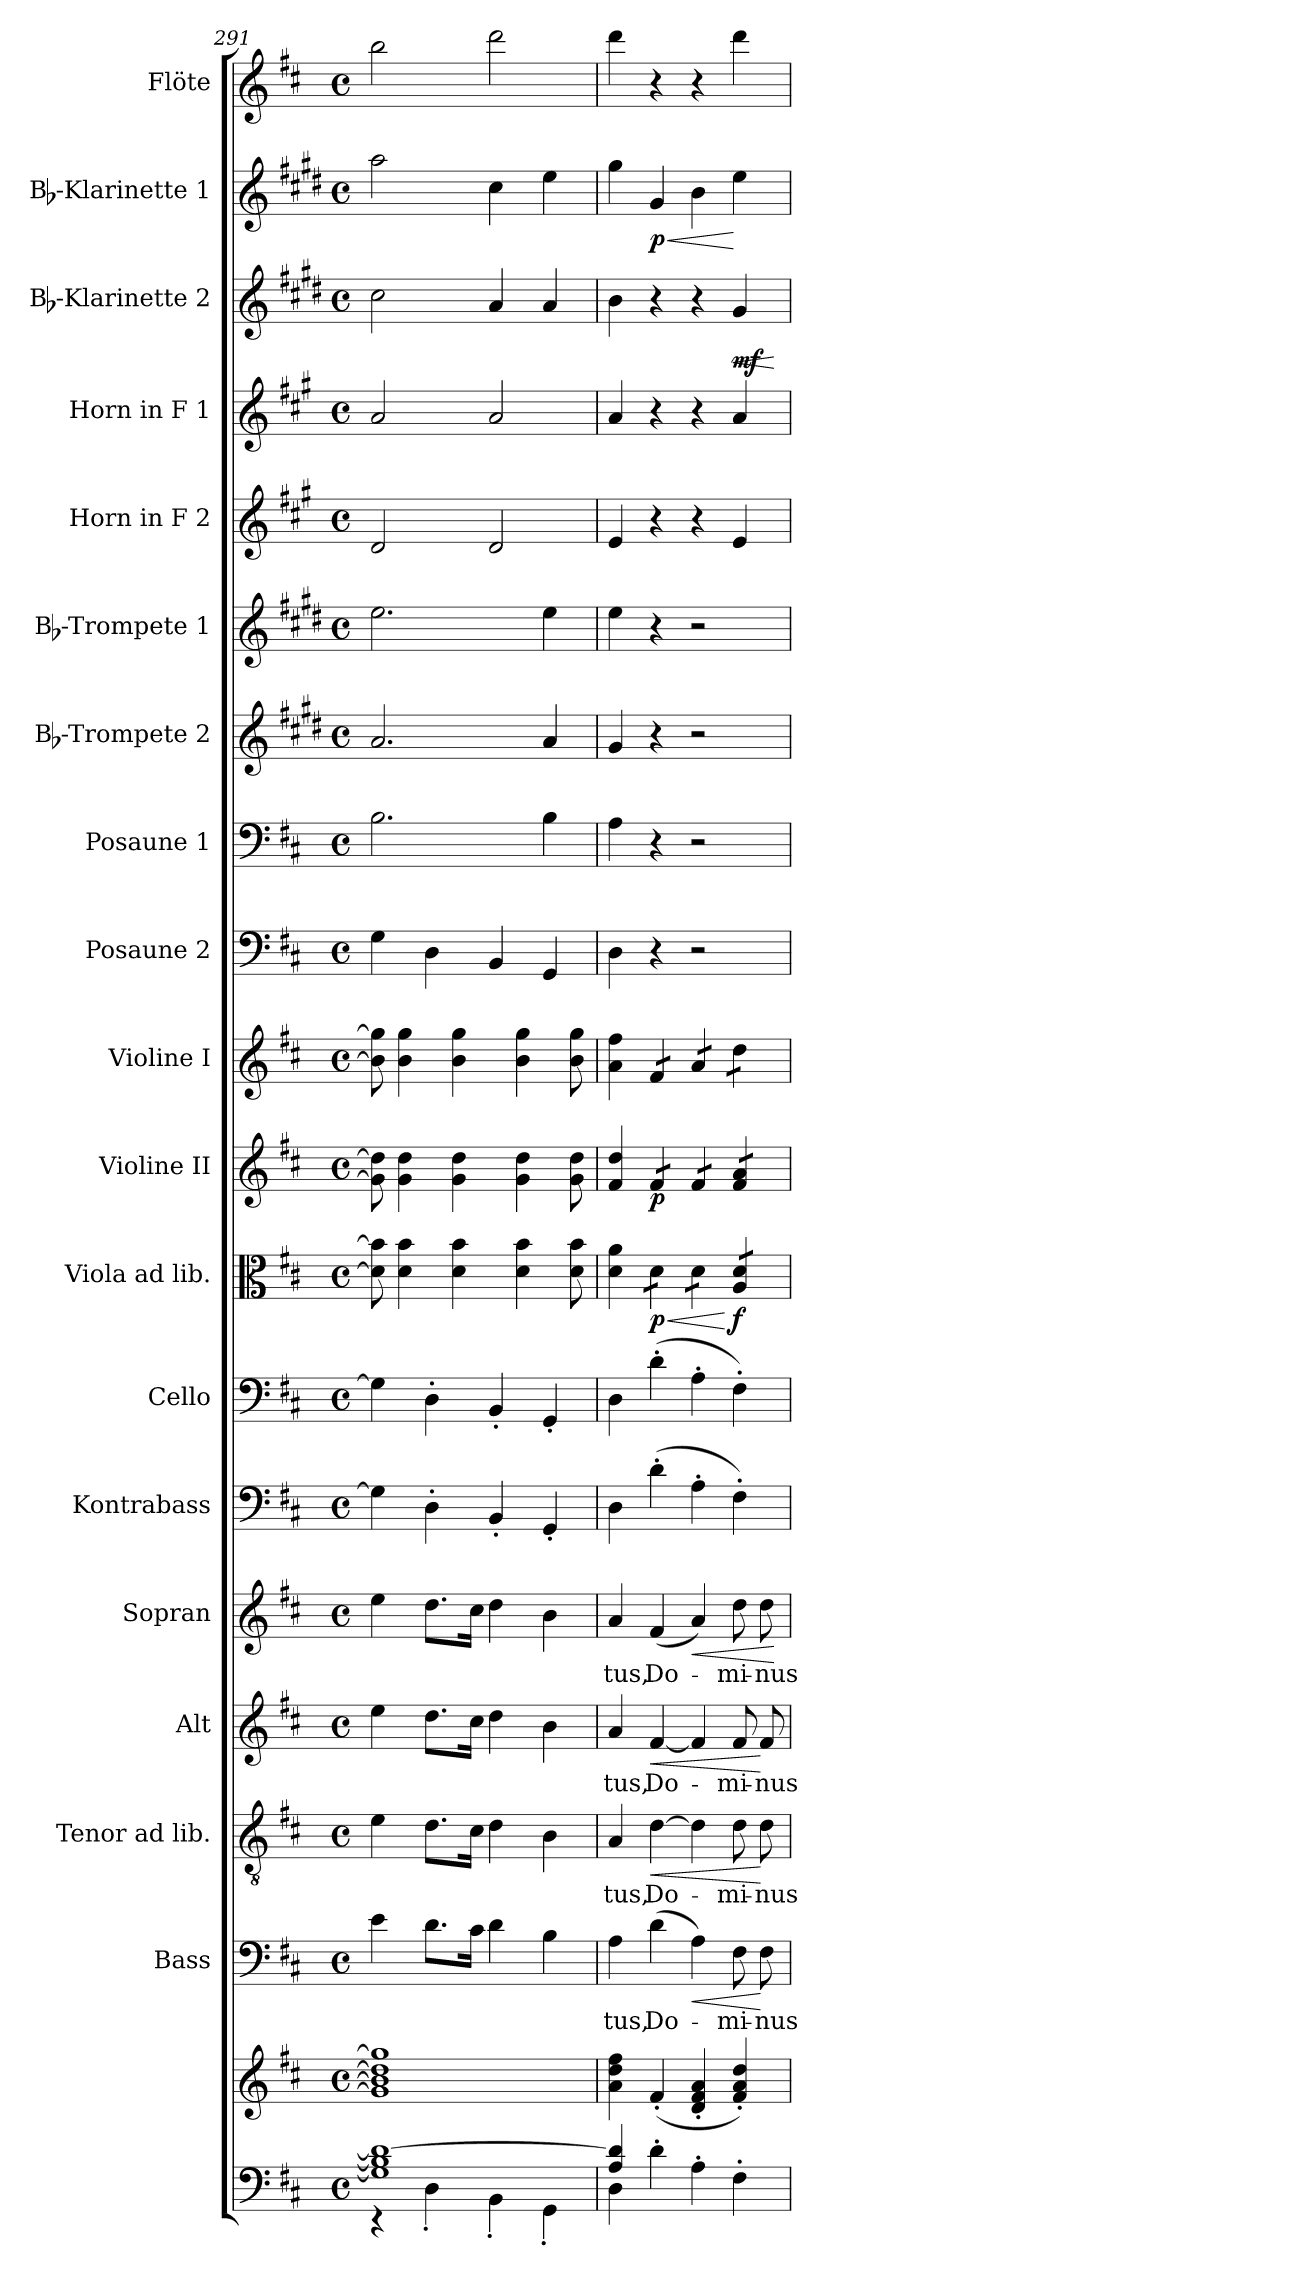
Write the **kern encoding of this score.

**kern	**kern	**kern	**text	**dynam	**kern	**text	**dynam	**kern	**text	**dynam	**kern	**text	**dynam	**kern	**kern	**kern	**dynam	**kern	**dynam	**kern	**kern	**kern	**kern	**kern	**kern	**kern	**kern	**dynam	**kern	**dynam	**kern
*part19	*part19	*part18	*part18	*part18	*part17	*part17	*part17	*part16	*part16	*part16	*part15	*part15	*part15	*part14	*part13	*part12	*part12	*part11	*part11	*part10	*part9	*part8	*part7	*part6	*part5	*part4	*part3	*part3	*part2	*part2	*part1
*staff20	*staff19	*staff18	*staff18	*staff18	*staff17	*staff17	*staff17	*staff16	*staff16	*staff16	*staff15	*staff15	*staff15	*staff14	*staff13	*staff12	*staff12	*staff11	*staff11	*staff10	*staff9	*staff8	*staff7	*staff6	*staff5	*staff4	*staff3	*staff3	*staff2	*staff2	*staff1
*	*	*I"Bass	*	*	*I"Tenor ad lib.	*	*	*I"Alt	*	*	*I"Sopran	*	*	*I"Kontrabass	*I"Cello	*I"Viola ad lib.	*	*I"Violine II	*	*I"Violine I	*I"Posaune 2	*I"Posaune 1	*I"Bb-Trompete 2	*I"Bb-Trompete 1	*I"Horn in F 2	*I"Horn in F 1	*I"Bb-Klarinette 2	*	*I"Bb-Klarinette 1	*	*I"Flöte
*	*	*I'B.	*	*	*I'T.	*	*	*I'A.	*	*	*I'S.	*	*	*I'Kb.	*	*I'Vla.	*	*I'Vl. II	*	*I'Vl. I	*I'Pos. 2	*I'Pos. 1	*I'Bb Trp. 2	*I'Bb Trp. 1	*	*	*I'Bb Kl. 2	*	*I'Bb Kl. 1	*	*I'Fl.
*clefF4	*clefG2	*clefF4	*	*	*clefGv2	*	*	*clefG2	*	*	*clefG2	*	*	*clefF4	*clefF4	*clefC3	*	*clefG2	*	*clefG2	*clefF4	*clefF4	*clefG2	*clefG2	*clefG2	*clefG2	*clefG2	*	*clefG2	*	*clefG2
*	*	*	*	*	*	*	*	*	*	*	*	*	*	*ITrd7c12	*	*	*	*	*	*	*	*	*ITrd1c2	*ITrd1c2	*ITrd4c7	*ITrd4c7	*ITrd1c2	*	*ITrd1c2	*	*
*k[f#c#]	*k[f#c#]	*k[f#c#]	*	*	*k[f#c#]	*	*	*k[f#c#]	*	*	*k[f#c#]	*	*	*k[f#c#]	*k[f#c#]	*k[f#c#]	*	*k[f#c#]	*	*k[f#c#]	*k[f#c#]	*k[f#c#]	*k[f#c#]	*k[f#c#]	*k[f#c#]	*k[f#c#]	*k[f#c#]	*	*k[f#c#]	*	*k[f#c#]
*D:	*D:	*D:	*	*	*D:	*	*	*D:	*	*	*D:	*	*	*D:	*D:	*D:	*	*D:	*	*D:	*D:	*D:	*D:	*D:	*D:	*D:	*D:	*	*D:	*	*D:
*M4/4	*M4/4	*M4/4	*	*	*M4/4	*	*	*M4/4	*	*	*M4/4	*	*	*M4/4	*M4/4	*M4/4	*	*M4/4	*	*M4/4	*M4/4	*M4/4	*M4/4	*M4/4	*M4/4	*M4/4	*M4/4	*	*M4/4	*	*M4/4
*met(c)	*met(c)	*met(c)	*	*	*met(c)	*	*	*met(c)	*	*	*met(c)	*	*	*met(c)	*met(c)	*met(c)	*	*met(c)	*	*met(c)	*met(c)	*met(c)	*met(c)	*met(c)	*met(c)	*met(c)	*met(c)	*	*met(c)	*	*met(c)
=291	=291	=291	=291	=291	=291	=291	=291	=291	=291	=291	=291	=291	=291	=291	=291	=291	=291	=291	=291	=291	=291	=291	=291	=291	=291	=291	=291	=291	=291	=291	=291
*^	*	*	*	*	*	*	*	*	*	*	*	*	*	*	*	*	*	*	*	*	*	*	*	*	*	*	*	*	*	*	*
1G] 1B] 1d_	4rEE	1g] 1b] 1dd] 1gg]	4e\	.	.	4e\	.	.	4ee\	.	.	4ee\	.	.	4GG\]	4G\]	8d\] 8b\]	.	8g\] 8dd\]	.	8b\] 8gg\]	4G\	2.B\	2.g/	2.dd\	2G/	2d/	2b\	.	2gg\	.	2bb\
.	.	.	.	.	.	.	.	.	.	.	.	.	.	.	.	.	4d\ 4b\	.	4g\ 4dd\	.	4b\ 4gg\	.	.	.	.	.	.	.	.	.	.	.
.	4D'>\	.	8.d\L	.	.	8.d\L	.	.	8.dd\L	.	.	8.dd\L	.	.	4DD'>\	4D'>\	.	.	.	.	.	4D\	.	.	.	.	.	.	.	.	.	.
.	.	.	.	.	.	.	.	.	.	.	.	.	.	.	.	.	4d\ 4b\	.	4g\ 4dd\	.	4b\ 4gg\	.	.	.	.	.	.	.	.	.	.	.
.	.	.	16c#\Jk	.	.	16c#\Jk	.	.	16cc#\Jk	.	.	16cc#\Jk	.	.	.	.	.	.	.	.	.	.	.	.	.	.	.	.	.	.	.	.
.	4BB'>\	.	4d\	.	.	4d\	.	.	4dd\	.	.	4dd\	.	.	4BBB'</	4BB'</	.	.	.	.	.	4BB/	.	.	.	2G/	2d/	4g/	.	4b\	.	2ddd\
.	.	.	.	.	.	.	.	.	.	.	.	.	.	.	.	.	4d\ 4b\	.	4g\ 4dd\	.	4b\ 4gg\	.	.	.	.	.	.	.	.	.	.	.
.	4GG'>\	.	4B\	.	.	4B\	.	.	4b\	.	.	4b\	.	.	4GGG'</	4GG'</	.	.	.	.	.	4GG/	4B\	4g/	4dd\	.	.	4g/	.	4dd\	.	.
.	.	.	.	.	.	.	.	.	.	.	.	.	.	.	.	.	8d\ 8b\	.	8g\ 8dd\	.	8b\ 8gg\	.	.	.	.	.	.	.	.	.	.	.
=292	=292	=292	=292	=292	=292	=292	=292	=292	=292	=292	=292	=292	=292	=292	=292	=292	=292	=292	=292	=292	=292	=292	=292	=292	=292	=292	=292	=292	=292	=292	=292	=292
!	!	!	!	!LO:LY:b	!	!	!LO:LY:b	!	!	!LO:LY:b	!	!	!LO:LY:b	!	!	!	!	!	!	!	!	!	!	!	!	!	!	!	!	!	!	!
4A/ 4d/]	4D\	4a\ 4dd\ 4ff#\	4A\	-tus,	.	4A/	-tus,	.	4a/	-tus,	.	4a/	-tus,	.	4DD\	4D\	4d\ 4a\	.	4f#/ 4dd/	.	4a\ 4ff#\	4D\	4A\	4f#/	4dd\	4A/	4d/	4a\	.	4ff#\	.	4ddd\
!	!	!	!	!LO:LY:b	!	!	!LO:LY:b	!LO:HP:b	!	!LO:LY:b	!LO:HP:b	!	!LO:LY:b	!	!	!	!	!LO:HP:b	!	!	!	!	!	!	!	!	!	!	!	!	!LO:HP:b	!
!	!	!	!	!	!	!	!	!	!	!	!	!	!	!	!	!	!	!LO:DY:n=1:b	!	!LO:DY:b	!	!	!	!	!	!	!	!	!	!	!LO:DY:n=1:b	!
*	*	*	*	*	*	*	*	*	*	*	*	*	*	*	*	*	*tremolo	*	*	*	*	*	*	*	*	*	*	*	*	*	*	*
*	*	*	*	*	*	*	*	*	*	*	*	*	*	*	*	*	*	*	*tremolo	*	*	*	*	*	*	*	*	*	*	*	*	*
*	*	*	*	*	*	*	*	*	*	*	*	*	*	*	*	*	*	*	*	*	*tremolo	*	*	*	*	*	*	*	*	*	*	*
2.ryy	4d'>\	(4f#'</	(>4d\	Do-	.	[4d\	Do-	<	[4f#/	Do-	<	(<4f#/	Do-	.	(>4D'>\	(>4d'>\	8d\L	< p	8f#/L	p	8f#/L	4r	4r	4r	4r	4r	4r	4r	.	4f#/	< p	4r
.	.	.	.	.	.	.	.	.	.	.	.	.	.	.	.	.	8d\J	.	8f#/J	.	8f#/J	.	.	.	.	.	.	.	.	.	.	.
!	!	!	!	!	!LO:HP:b	!	!	!	!	!	!	!	!	!LO:HP:b	!	!	!	!	!	!	!	!	!	!	!	!	!	!	!	!	!	!
.	4A'>\	4d/'< 4f#/'< 4a/'<	4A\)	.	<	4d\]	.	.	4f#/]	.	.	4a/)	.	<	4AA'>\	4A'>\	8d\L	.	8f#/L	.	8a/L	2r	2r	2r	2r	4r	4r	4r	.	4a\	.	4r
.	.	.	.	.	.	.	.	.	.	.	.	.	.	.	.	.	8d\J	.	8f#/J	.	8a/J	.	.	.	.	.	.	.	.	.	.	.
!	!	!	!	!LO:LY:b	!	!	!LO:LY:b	!	!	!LO:LY:b	!	!	!LO:LY:b	!	!	!	!	!LO:DY:n=2:b	!	!	!	!	!	!	!	!	!	!	!LO:HP:b	!	!	!
!	!	!	!	!	!	!	!	!	!	!	!	!	!	!	!	!	!	!	!	!	!	!	!	!	!	!	!	!	!LO:DY:n=1:b	!	!	!
.	4F#'>\	4f#/'< 4a/'< 4dd/'<)	8F#\	-mi-	.	8d\	-mi-	.	8f#/	-mi-	.	8dd\	-mi-	.	4FF#'>\)	4F#'>\)	8A/ 8d/L	[ f	8f#/ 8a/L	.	8dd\L	.	.	.	.	4A/	4d/	4f#/	< mf	4dd\	[	4ddd\
!	!	!	!	!LO:LY:b	!	!	!LO:LY:b	!	!	!LO:LY:b	!	!	!LO:LY:b	!	!	!	!	!	!	!	!	!	!	!	!	!	!	!	!	!	!	!
.	.	.	8F#\	-nus	[	8d\	-nus	[	8f#/	-nus	[	8dd\	-nus	.	.	.	8A/ 8d/J	.	8f#/ 8a/J	.	8dd\J	.	.	.	.	.	.	.	.	.	.	.
*	*	*	*	*	*	*	*	*	*	*	*	*	*	*	*	*	*	*	*	*	*Xtremolo	*	*	*	*	*	*	*	*	*	*	*
*	*	*	*	*	*	*	*	*	*	*	*	*	*	*	*	*	*	*	*Xtremolo	*	*	*	*	*	*	*	*	*	*	*	*	*
*	*	*	*	*	*	*	*	*	*	*	*	*	*	*	*	*	*Xtremolo	*	*	*	*	*	*	*	*	*	*	*	*	*	*	*
*v	*v	*	*	*	*	*	*	*	*	*	*	*	*	*	*	*	*	*	*	*	*	*	*	*	*	*	*	*	*	*	*	*
.	.	.	.	.	.	.	.	.	.	.	.	.	[	.	.	.	.	.	.	.	.	.	.	.	.	.	.	[	.	.	.
=	=	=	=	=	=	=	=	=	=	=	=	=	=	=	=	=	=	=	=	=	=	=	=	=	=	=	=	=	=	=	=
*-	*-	*-	*-	*-	*-	*-	*-	*-	*-	*-	*-	*-	*-	*-	*-	*-	*-	*-	*-	*-	*-	*-	*-	*-	*-	*-	*-	*-	*-	*-	*-
